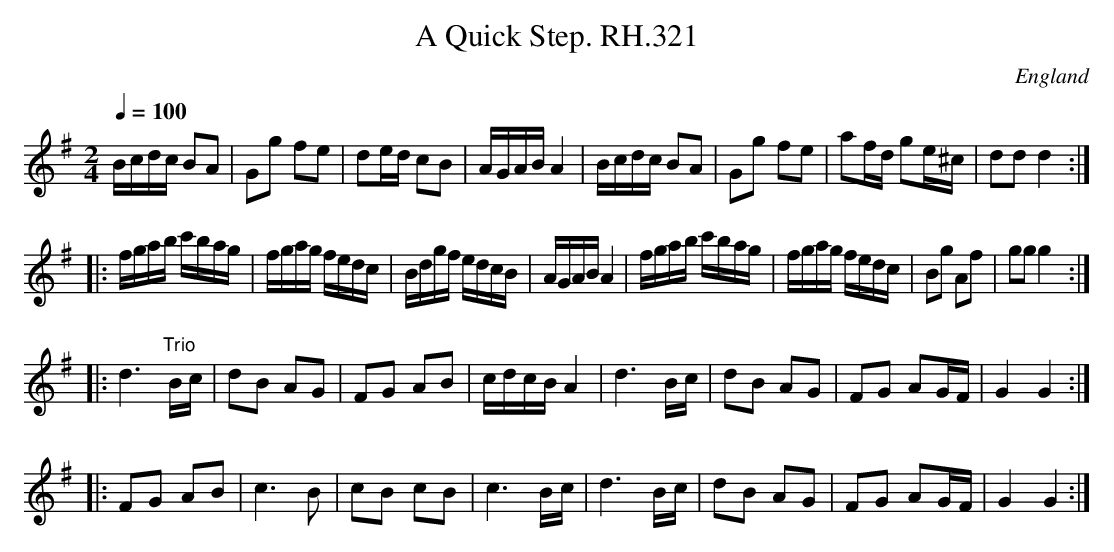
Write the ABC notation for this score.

X:1
T:Quick Step. RH.321, A
O:England
M:2/4
L:1/16
Q:1/4=100
K:G
Bcdc B2A2|G2g2 f2e2|d2ed c2B2|AGAB A4|\
Bcdc B2A2|G2g2 f2e2|a2fd g2e^c|d2d2 d4:|
|:fgab c'bag|fgag fedc|Bdgf edcB|AGAB A4|\
fgab c'bag|fgag fedc|B2g2 A2f2|g2g2 g4:|
|:d6"Trio"Bc|d2B2 A2G2|F2G2 A2B2|cdcB A4|\
d6 Bc|d2B2 A2G2|F2G2 A2GF|G4 G4:|
|:F2G2 A2B2|c6 B2|c2B2 c2B2|c6 Bc|\
d6 Bc|d2B2 A2G2|F2G2 A2GF|G4 G4:|
